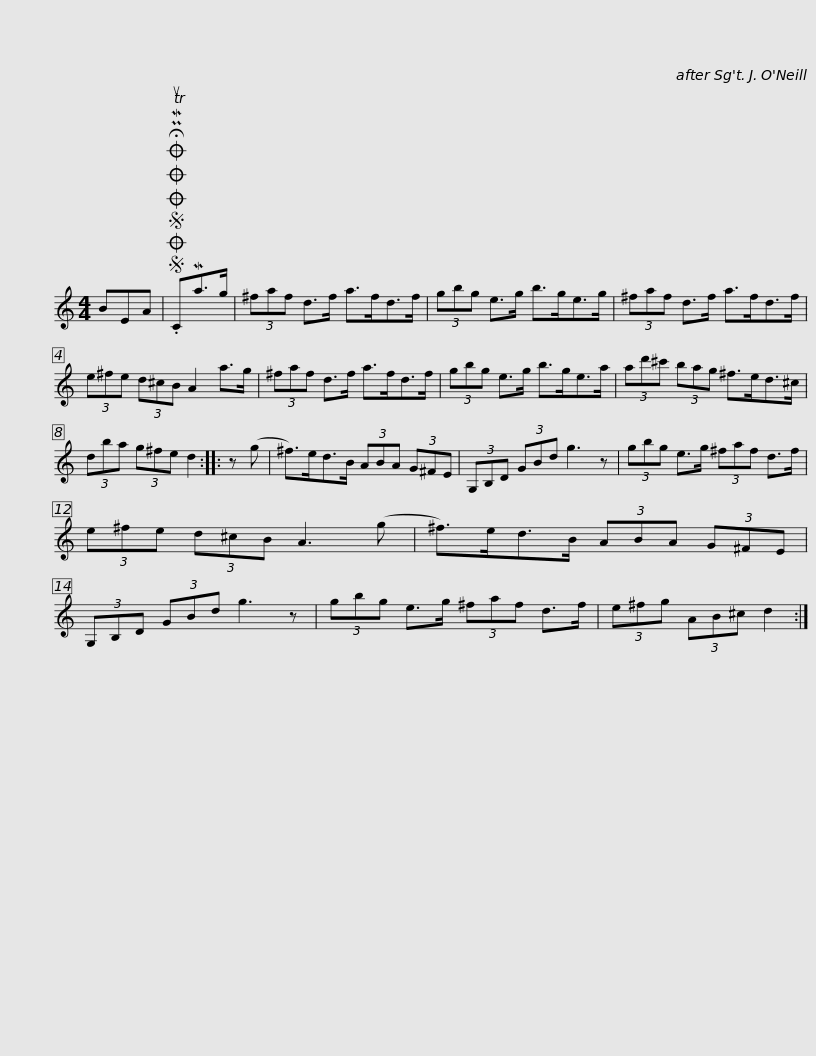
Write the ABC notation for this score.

X:1
L:1/8
M:4/4
I:linebreak $
K:C
V:1 treble
V:1
 BEA |SOSOOO .!fermata!PMTuCMa>g | (3^faf d>f a>fd>f | (3gbg e>g b>ge>g | (3^faf d>f a>fd>f |$ %5
 (3e^fe (3d^cB A2 a>g | (3^faf d>f a>fd>f | (3gbg e>g b>ge>a | (3ad'^c' (3bag ^f>ed>^c |$ (3dba (3g^fe d2 :: %10
 z (g | ^f>)ed>B (3ABA (3G^FE | (3G,B,D (3GBd g3 z | (3gbg e>g (3^faf d>f |$ (3e^fe (3d^cB A3 (g | %15
 ^f>)ed>B (3ABA (3G^FE | (3G,B,D (3GBd g3 z | (3gbg e>g (3^faf d>f | (3e^fg (3AB^c d2 :| %19
